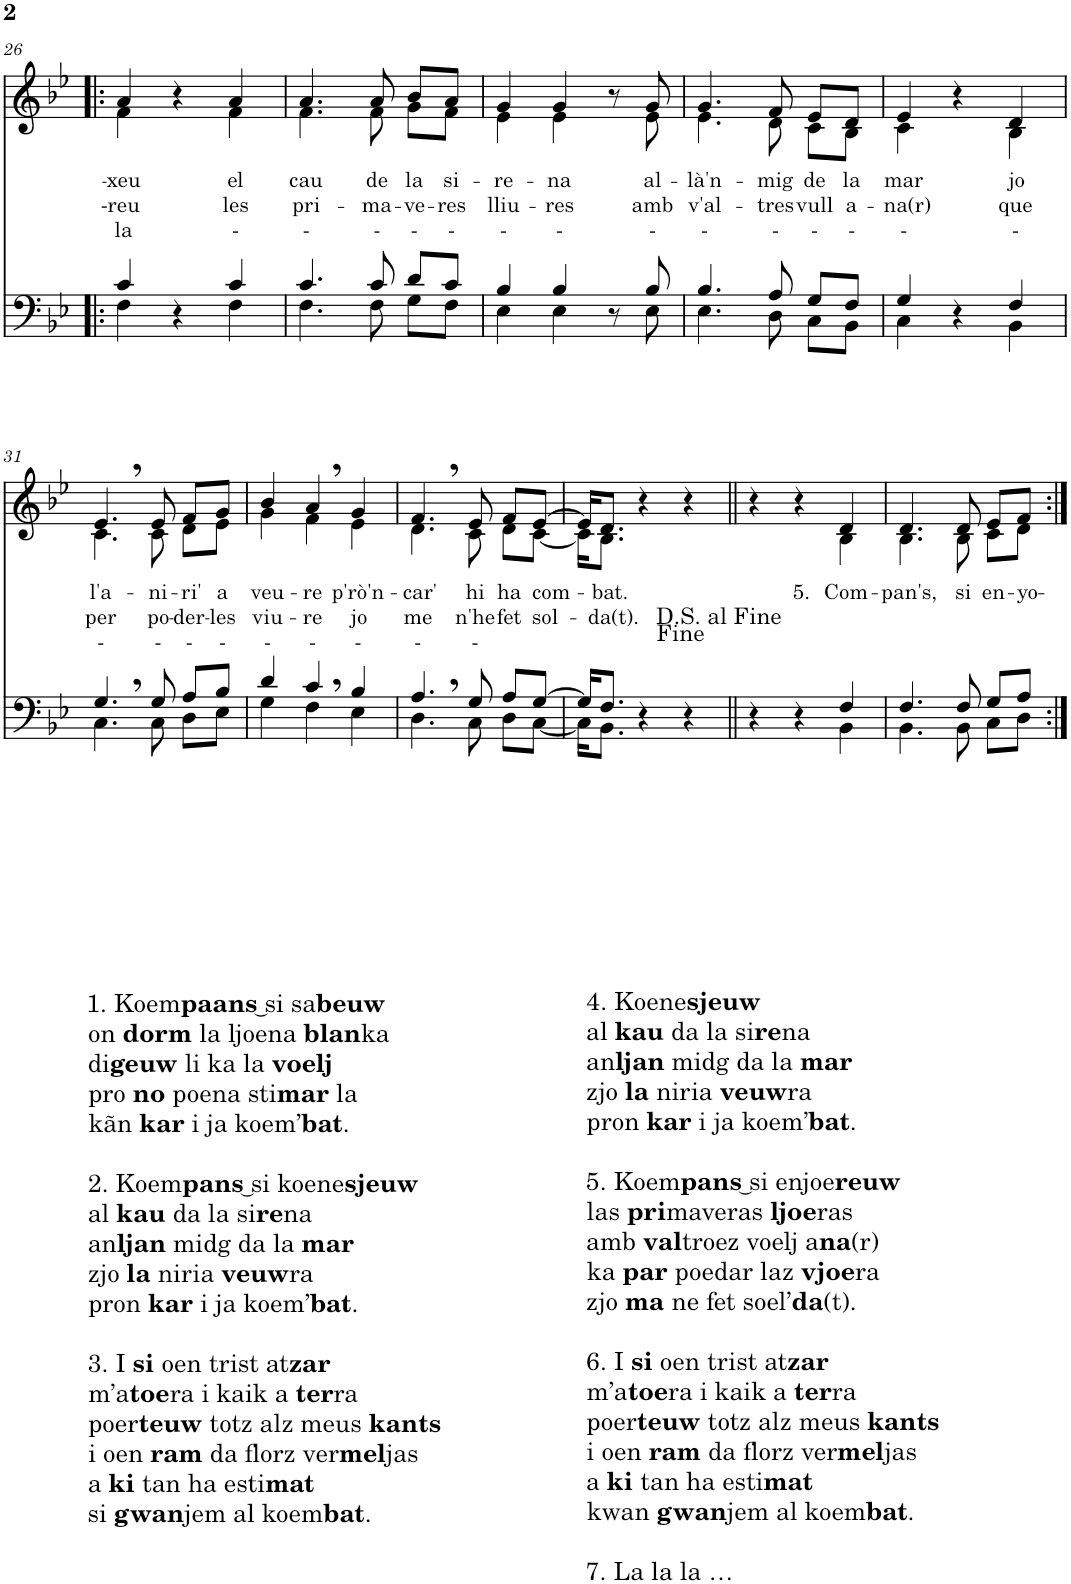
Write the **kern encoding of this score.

**kern	**kern	**text	**text	**text
*part2	*part1	*part1	*part1	*part1
*staff2	*staff1	*staff1	*staff1	*staff1
*I"Ten+Bas	*I"Sop+Alt	*	*	*
!!LO:PB:g=z
*clefF4	*clefG2	*	*	*
*k[b-e-]	*k[b-e-]	*	*	*
*B-:	*B-:	*	*	*
*M3/4	*M3/4	*	*	*
=26!|:	=26!|:	=26!|:	=26!|:	=26!|:
*^	*	*	*	*
!	!	!	!LO:LY:b	!LO:LY:b	!LO:LY:b
*	*	*^	*	*	*
4c/	4F\	4a/	4f\	-xeu	-reu	la
4r	4ryy	4r	4ryy	.	.	.
!	!	!	!	!LO:LY:b	!LO:LY:b	!LO:LY:b
4c/	4F\	4a/	4f\	el	les	-
=27	=27	=27	=27	=27	=27	=27
!	!	!	!	!LO:LY:b	!LO:LY:b	!LO:LY:b
4.c/	4.F\	4.a/	4.f\	cau	pri-	-
!	!	!	!	!LO:LY:b	!LO:LY:b	!LO:LY:b
8c/	8F\	8a/	8f\	de	-ma-	-
!	!	!	!	!LO:LY:b	!LO:LY:b	!LO:LY:b
8d/L	8G\L	8b-/L	8g\L	la	-ve-	-
!	!	!	!	!LO:LY:b	!LO:LY:b	!LO:LY:b
8c/J	8F\J	8a/J	8f\J	si-	-res	-
=28	=28	=28	=28	=28	=28	=28
!	!	!	!	!LO:LY:b	!LO:LY:b	!LO:LY:b
4B-/	4E-\	4g/	4e-\	-re-	lliu-	-
!	!	!	!	!LO:LY:b	!LO:LY:b	!LO:LY:b
4B-/	4E-\	4g/	4e-\	-na	-res	-
8r	8ryy	8r	8ryy	.	.	.
!	!	!	!	!LO:LY:b	!LO:LY:b	!LO:LY:b
8B-/	8E-\	8g/	8e-\	al-	amb	-
=29	=29	=29	=29	=29	=29	=29
!	!	!	!	!LO:LY:b	!LO:LY:b	!LO:LY:b
4.B-/	4.E-\	4.g/	4.e-\	-là'n-	v'al-	-
!	!	!	!	!LO:LY:b	!LO:LY:b	!LO:LY:b
8A/	8D\	8f/	8d\	-mig	-tres	-
!	!	!	!	!LO:LY:b	!LO:LY:b	!LO:LY:b
8G/L	8C\L	8e-/L	8c\L	de	vull	-
!	!	!	!	!LO:LY:b	!LO:LY:b	!LO:LY:b
8F/J	8BB-\J	8d/J	8B-\J	la	a-	-
=30	=30	=30	=30	=30	=30	=30
!	!	!	!	!LO:LY:b	!LO:LY:b	!LO:LY:b
4G/	4C\	4e-/	4c\	mar	-na(r)	-
4r	4ryy	4r	4ryy	.	.	.
!	!	!	!	!LO:LY:b	!LO:LY:b	!LO:LY:b
4F/	4BB-\	4d/	4B-\	jo	que	-
!!LO:LB:g=z	!!
=31	=31	=31	=31	=31	=31	=31
!	!	!	!	!LO:LY:b	!LO:LY:b	!LO:LY:b
4.G,/	4.C\	4.e-,/	4.c\	l'a-	per	-
!	!	!	!	!LO:LY:b	!LO:LY:b	!LO:LY:b
8G/	8C\	8e-/	8c\	-ni-	po-	-
!	!	!	!	!LO:LY:b	!LO:LY:b	!LO:LY:b
8A/L	8D\L	8f/L	8d\L	-ri'	-der-	-
!	!	!	!	!LO:LY:b	!LO:LY:b	!LO:LY:b
8B-/J	8E-\J	8g/J	8e-\J	a	-les	-
=32	=32	=32	=32	=32	=32	=32
!	!	!	!	!LO:LY:b	!LO:LY:b	!LO:LY:b
4d/	4G\	4b-/	4g\	veu-	viu-	-
!	!	!	!	!LO:LY:b	!LO:LY:b	!LO:LY:b
4c,/	4F\	4a,/	4f\	-re	-re	-
!	!	!	!	!LO:LY:b	!LO:LY:b	!LO:LY:b
4B-/	4E-\	4g/	4e-\	p'rò'n-	jo	-
=33	=33	=33	=33	=33	=33	=33
!	!	!	!	!LO:LY:b	!LO:LY:b	!LO:LY:b
4.A,/	4.D\	4.f,/	4.d\	-car'	me	-
!	!	!	!	!LO:LY:b	!LO:LY:b	!LO:LY:b
8G/	8C\	8e-/	8c\	hi	n'he	-
!	!	!	!	!LO:LY:b	!LO:LY:b	!
8A/L	8D\L	8f/L	8d\L	ha	fet	.
!	!	!	!	!LO:LY:b	!LO:LY:b	!
[8G/J	[8C\J	[8e-/J	[8c\J	com-	sol-	.
=34	=34	=34	=34	=34	=34	=34
16G/KL]	16C\KL]	16e-/KL]	16c\KL]	.	.	.
!	!	!	!	!LO:LY:b	!LO:LY:b	!
8.F/J	8.BB-\J	8.d/J	8.B-\J	-bat.	da(t).	.
4r	4ryy	4r	4ryy	.	.	.
4r	4ryy	4r	4ryy	.	.	.
=35||	=35||	=35||	=35||	=35||	=35||	=35||
4r	4ryy	4r	4ryy	.	.	.
!	!	!	!	!LO:LY:b	!	!
4r	4ryy	4r	4ryy	5.	.	.
!	!	!	!	!LO:LY:b	!	!
4F/	4BB-\	4d/	4B-\	Com-	.	.
=36	=36	=36	=36	=36	=36	=36
!	!	!	!	!LO:LY:b	!	!
4.F/	4.BB-\	4.d/	4.B-\	-pan's,	.	.
!	!	!	!	!LO:LY:b	!	!
8F/	8BB-\	8d/	8B-\	si	.	.
!	!	!	!	!LO:LY:b	!	!
8G/L	8C\L	8e-/L	8c\L	en-	.	.
!	!	!	!	!LO:LY:b	!	!
8A/J	8D\J	8f/J	8d\J	-yo-	.	.
*v	*v	*	*	*	*	*
*	*v	*v	*	*	*
=:|!	=:|!	=:|!	=:|!	=:|!
*-	*-	*-	*-	*-
